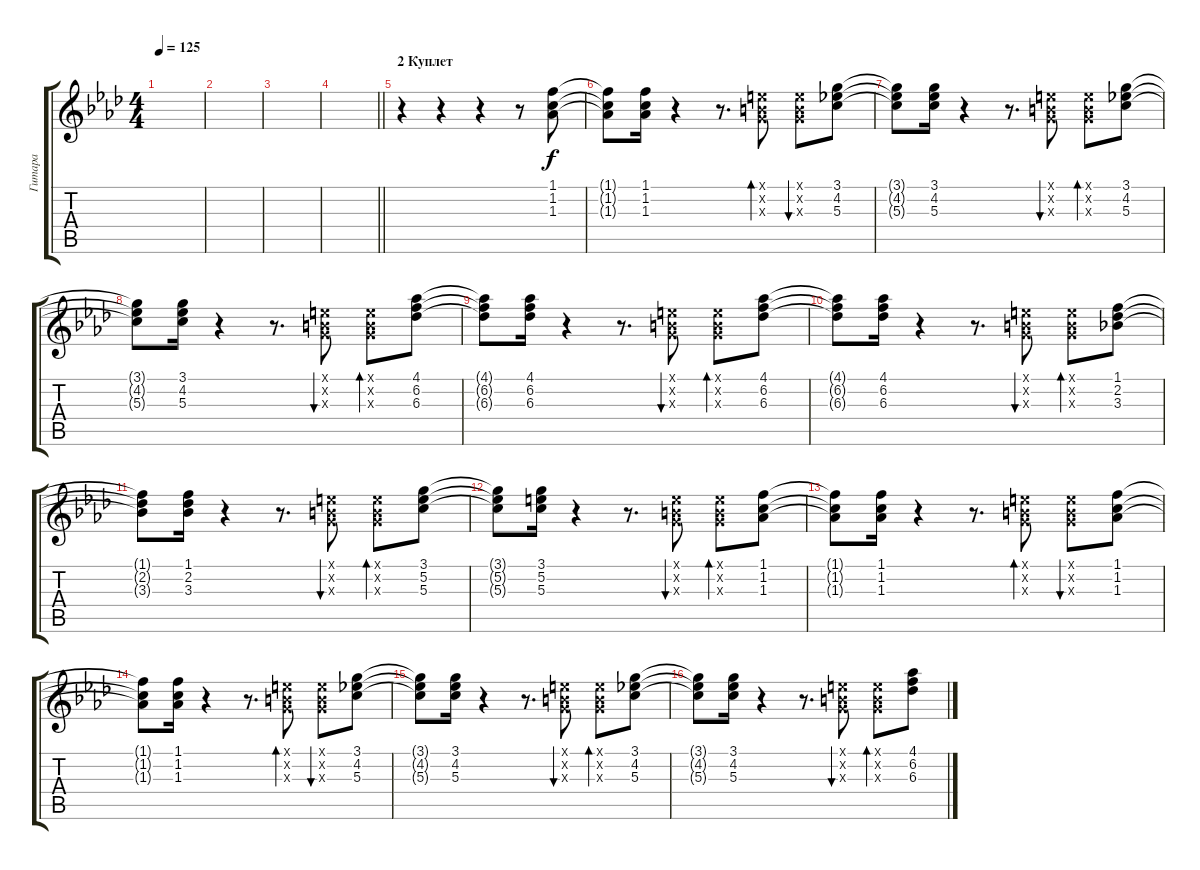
\track ("Гитара" "Гитара") {solo instrument electricguitarclean}
\staff {score tabs}
\tuning (E4 B3 G3 D3 A2 E2) {hide}
\ts (4 4)
\tempo 125
\clef g2
\ks fminor
|
|
|
\barLineRight lightlight
|
\section ("" "2 Куплет")
r.4 r.4 r.4 r.8 (1.1 1.2 1.3).8 |
(1.1{t} 1.2{t} 1.3{t}).8 (1.1 1.2 1.3).16 r.4 r.8{d} (0.1{x} 0.2{x} 0.3{x}).8{bd 60} (0.1{x} 0.2{x} 0.3{x}).8{bu 60} (3.1 4.2 5.3).8 |
(3.1{t} 4.2{t} 5.3{t}).8 (3.1 4.2 5.3).16 r.4 r.8{d} (0.1{x} 0.2{x} 0.3{x}).8{bu 60} (0.1{x} 0.2{x} 0.3{x}).8{bd 60} (3.1 4.2 5.3).8 |
(3.1{t} 4.2{t} 5.3{t}).8 (3.1 4.2 5.3).16 r.4 r.8{d} (0.1{x} 0.2{x} 0.3{x}).8{bu 60} (0.1{x} 0.2{x} 0.3{x}).8{bd 60} (4.1 6.2 6.3).8 |
(4.1{t} 6.2{t} 6.3{t}).8 (4.1 6.2 6.3).16 r.4 r.8{d} (0.1{x} 0.2{x} 0.3{x}).8{bu 60} (0.1{x} 0.2{x} 0.3{x}).8{bd 60} (4.1 6.2 6.3).8 |
(4.1{t} 6.2{t} 6.3{t}).8 (4.1 6.2 6.3).16 r.4 r.8{d} (0.1{x} 0.2{x} 0.3{x}).8{bu 60} (0.1{x} 0.2{x} 0.3{x}).8{bd 60} (1.1 2.2 3.3).8 |
(1.1{t} 2.2{t} 3.3{t}).8 (1.1 2.2 3.3).16 r.4 r.8{d} (0.1{x} 0.2{x} 0.3{x}).8{bu 60} (0.1{x} 0.2{x} 0.3{x}).8{bd 60} (3.1 5.2 5.3).8 |
(3.1{t} 5.2{t} 5.3{t}).8 (3.1 5.2 5.3).16 r.4 r.8{d} (0.1{x} 0.2{x} 0.3{x}).8{bu 60} (0.1{x} 0.2{x} 0.3{x}).8{bd 60} (1.1 1.2 1.3).8 |
(1.1{t} 1.2{t} 1.3{t}).8 (1.1 1.2 1.3).16 r.4 r.8{d} (0.1{x} 0.2{x} 0.3{x}).8{bd 60} (0.1{x} 0.2{x} 0.3{x}).8{bu 60} (1.1 1.2 1.3).8 |
(1.1{t} 1.2{t} 1.3{t}).8 (1.1 1.2 1.3).16 r.4 r.8{d} (0.1{x} 0.2{x} 0.3{x}).8{bd 60} (0.1{x} 0.2{x} 0.3{x}).8{bu 60} (3.1 4.2 5.3).8 |
(3.1{t} 4.2{t} 5.3{t}).8 (3.1 4.2 5.3).16 r.4 r.8{d} (0.1{x} 0.2{x} 0.3{x}).8{bu 60} (0.1{x} 0.2{x} 0.3{x}).8{bd 60} (3.1 4.2 5.3).8 |
(3.1{t} 4.2{t} 5.3{t}).8 (3.1 4.2 5.3).16 r.4 r.8{d} (0.1{x} 0.2{x} 0.3{x}).8{bu 60} (0.1{x} 0.2{x} 0.3{x}).8{bd 60} (4.1 6.2 6.3).8
